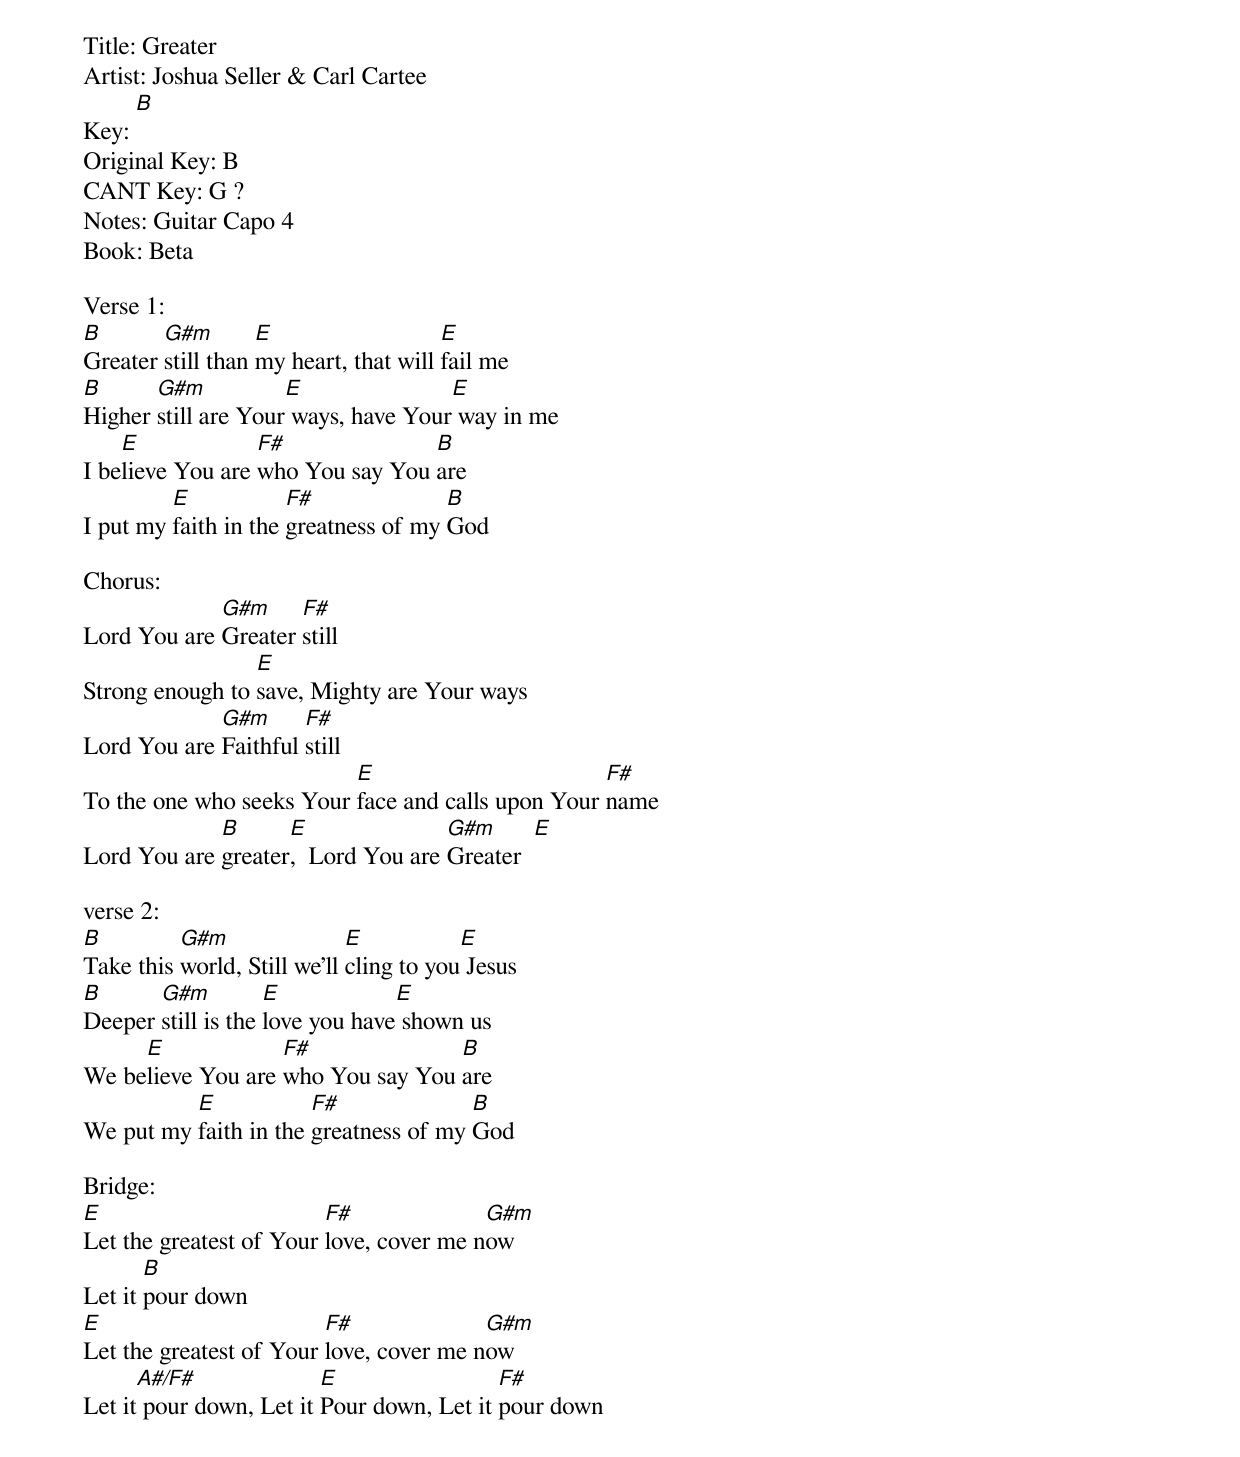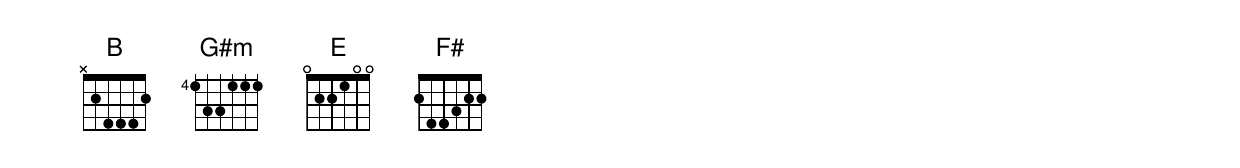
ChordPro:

Title: Greater
Artist: Joshua Seller & Carl Cartee
Key: [B]
Original Key: B
CANT Key: G ?
Notes: Guitar Capo 4
Book: Beta

Verse 1:
[B]Greater [G#m]still than [E]my heart, that will [E]fail me
[B]Higher [G#m]still are Your[E] ways, have Your[E] way in me
I be[E]lieve You are [F#]who You say You [B]are
I put my [E]faith in the [F#]greatness of my [B]God

Chorus:
Lord You are [G#m]Greater [F#]still
Strong enough to [E]save, Mighty are Your ways
Lord You are [G#m]Faithful [F#]still
To the one who seeks Your [E]face and calls upon Your [F#]name
Lord You are [B]greater[E],  Lord You are [G#m]Greater  [E]

verse 2:
[B]Take this [G#m]world, Still we'll [E]cling to you[E] Jesus
[B]Deeper [G#m]still is the [E]love you have[E] shown us
We be[E]lieve You are [F#]who You say You [B]are
We put my [E]faith in the [F#]greatness of my [B]God

Bridge:
[E]Let the greatest of Your [F#]love, cover me n[G#m]ow
Let it [B]pour down
[E]Let the greatest of Your [F#]love, cover me n[G#m]ow
Let it[A#/F#] pour down, Let it [E]Pour down, Let it [F#]pour down
